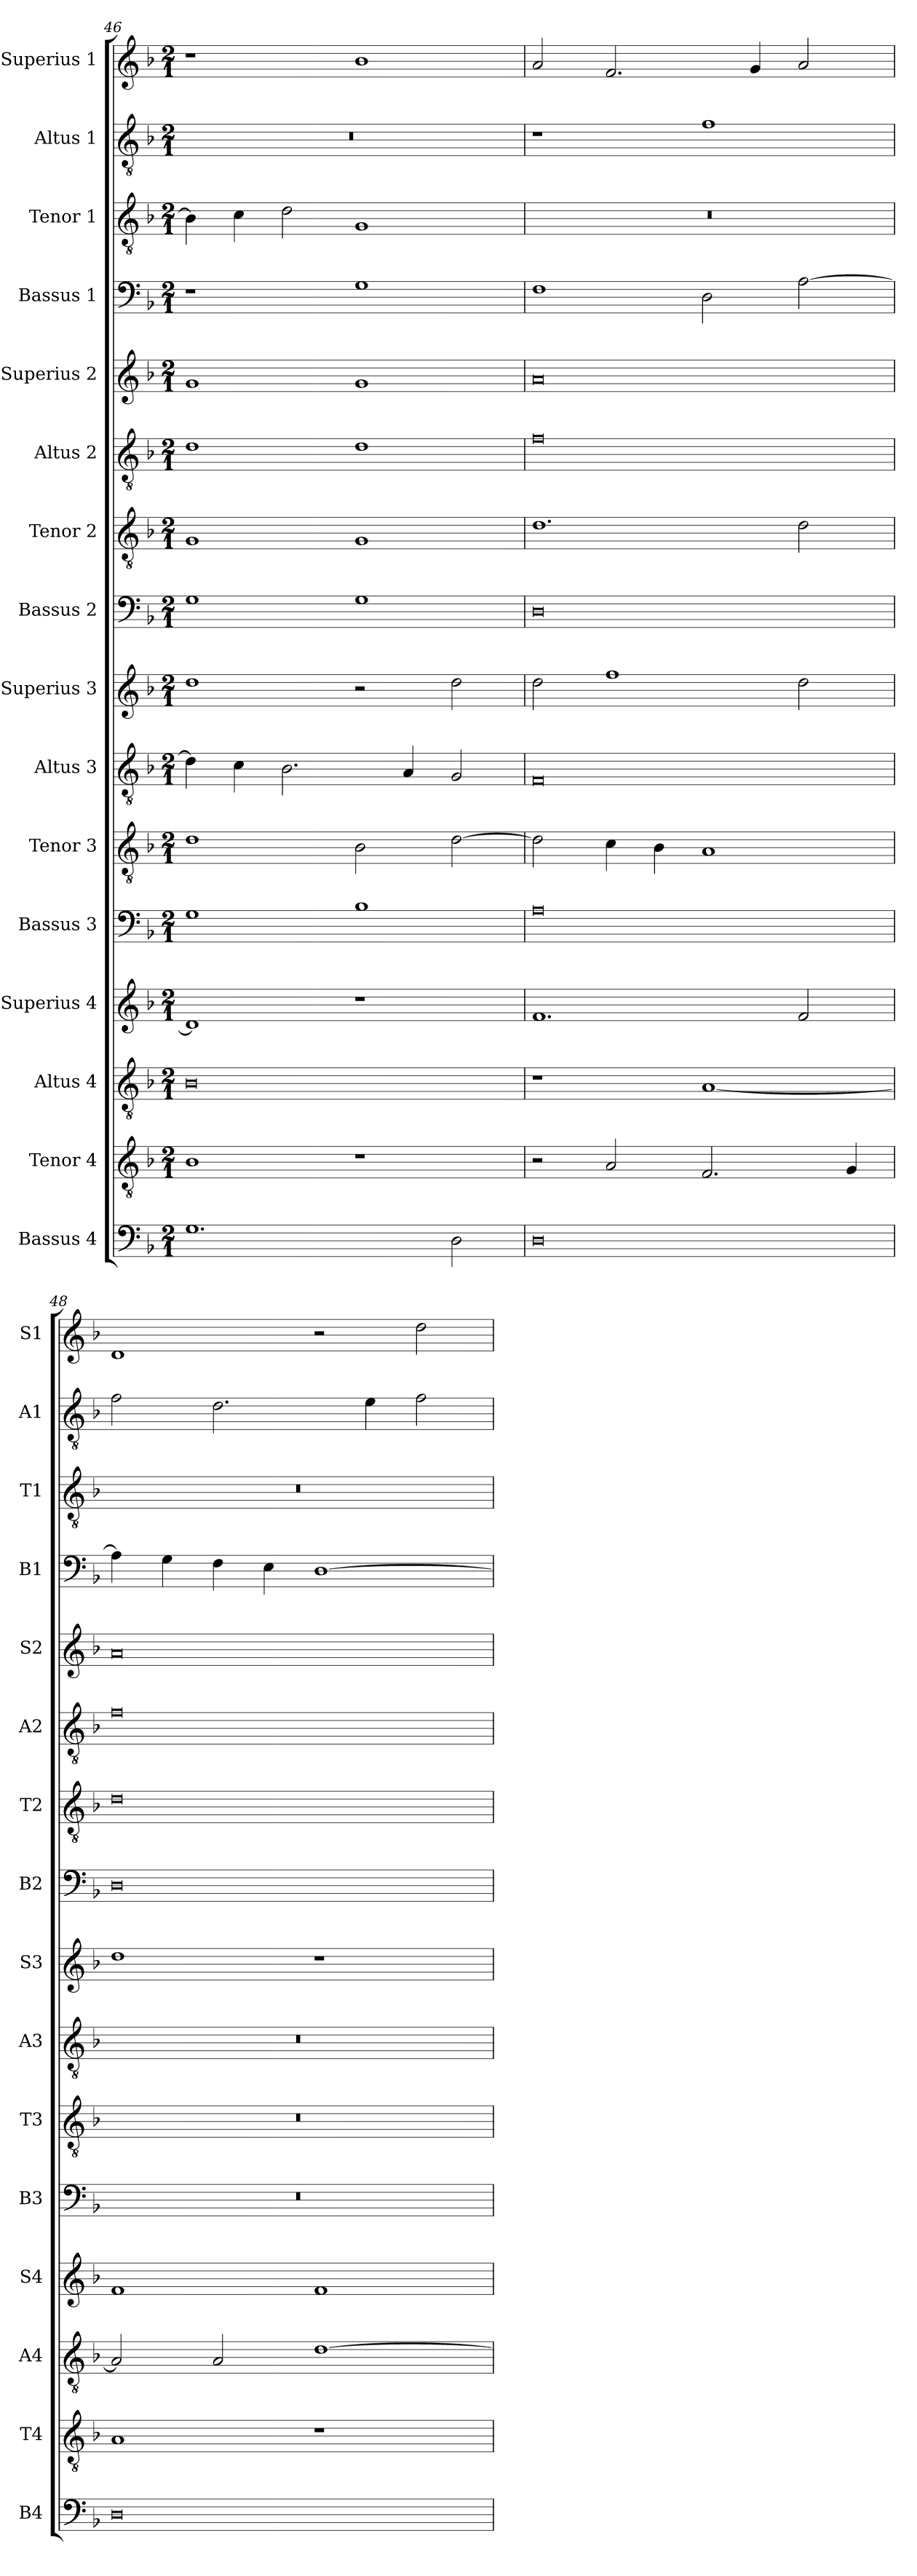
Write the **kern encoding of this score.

**kern	**kern	**kern	**kern	**kern	**kern	**kern	**kern	**kern	**kern	**kern	**kern	**kern	**kern	**kern	**kern
*part16	*part15	*part14	*part13	*part12	*part11	*part10	*part9	*part8	*part7	*part6	*part5	*part4	*part3	*part2	*part1
*staff16	*staff15	*staff14	*staff13	*staff12	*staff11	*staff10	*staff9	*staff8	*staff7	*staff6	*staff5	*staff4	*staff3	*staff2	*staff1
*I"Bassus 4	*I"Tenor 4	*I"Altus 4	*I"Superius 4	*I"Bassus 3	*I"Tenor 3	*I"Altus 3	*I"Superius 3	*I"Bassus 2	*I"Tenor 2	*I"Altus 2	*I"Superius 2	*I"Bassus 1	*I"Tenor 1	*I"Altus 1	*I"Superius 1
*I'B4	*I'T4	*I'A4	*I'S4	*I'B3	*I'T3	*I'A3	*I'S3	*I'B2	*I'T2	*I'A2	*I'S2	*I'B1	*I'T1	*I'A1	*I'S1
*clefF4	*clefGv2	*clefGv2	*clefG2	*clefF4	*clefGv2	*clefGv2	*clefG2	*clefF4	*clefGv2	*clefGv2	*clefG2	*clefF4	*clefGv2	*clefGv2	*clefG2
*k[b-]	*k[b-]	*k[b-]	*k[b-]	*k[b-]	*k[b-]	*k[b-]	*k[b-]	*k[b-]	*k[b-]	*k[b-]	*k[b-]	*k[b-]	*k[b-]	*k[b-]	*k[b-]
*M2/1	*M2/1	*M2/1	*M2/1	*M2/1	*M2/1	*M2/1	*M2/1	*M2/1	*M2/1	*M2/1	*M2/1	*M2/1	*M2/1	*M2/1	*M2/1
=46	=46	=46	=46	=46	=46	=46	=46	=46	=46	=46	=46	=46	=46	=46	=46
1.G	1B-	0B-	1d]	1G	1d	4d]	1dd	1G	1G	1d	1g	1r	4B-]	0r	1r
.	.	.	.	.	.	4c	.	.	.	.	.	.	4c	.	.
.	.	.	.	.	.	2.B-	.	.	.	.	.	.	2d	.	.
.	1r	.	1r	1B-	2B-	.	2r	1G	1G	1d	1g	1G	1G	.	1b-
.	.	.	.	.	.	4A	.	.	.	.	.	.	.	.	.
2D	.	.	.	.	[2d	2G	2dd	.	.	.	.	.	.	.	.
=47	=47	=47	=47	=47	=47	=47	=47	=47	=47	=47	=47	=47	=47	=47	=47
0D	2r	1r	1.f	0A	2d]	0F	2dd	0D	1.d	0f	0a	1F	0r	1r	2a
.	2A	.	.	.	4c	.	1ff	.	.	.	.	.	.	.	2.f
.	.	.	.	.	4B-	.	.	.	.	.	.	.	.	.	.
.	2.F	[1A	.	.	1A	.	.	.	.	.	.	2D	.	1f	.
.	.	.	.	.	.	.	.	.	.	.	.	.	.	.	4g
.	.	.	2f	.	.	.	2dd	.	2d	.	.	[2A	.	.	2a
.	4G	.	.	.	.	.	.	.	.	.	.	.	.	.	.
=48	=48	=48	=48	=48	=48	=48	=48	=48	=48	=48	=48	=48	=48	=48	=48
0D	1A	2A]	1f	0r	0r	0r	1dd	0D	0d	0f	0a	4A]	0r	2f	1d
.	.	.	.	.	.	.	.	.	.	.	.	4G	.	.	.
.	.	2A	.	.	.	.	.	.	.	.	.	4F	.	2.d	.
.	.	.	.	.	.	.	.	.	.	.	.	4E	.	.	.
.	1r	[1d	1f	.	.	.	1r	.	.	.	.	[1D	.	.	2r
.	.	.	.	.	.	.	.	.	.	.	.	.	.	4e	.
.	.	.	.	.	.	.	.	.	.	.	.	.	.	2f	2dd
=	=	=	=	=	=	=	=	=	=	=	=	=	=	=	=
*-	*-	*-	*-	*-	*-	*-	*-	*-	*-	*-	*-	*-	*-	*-	*-
